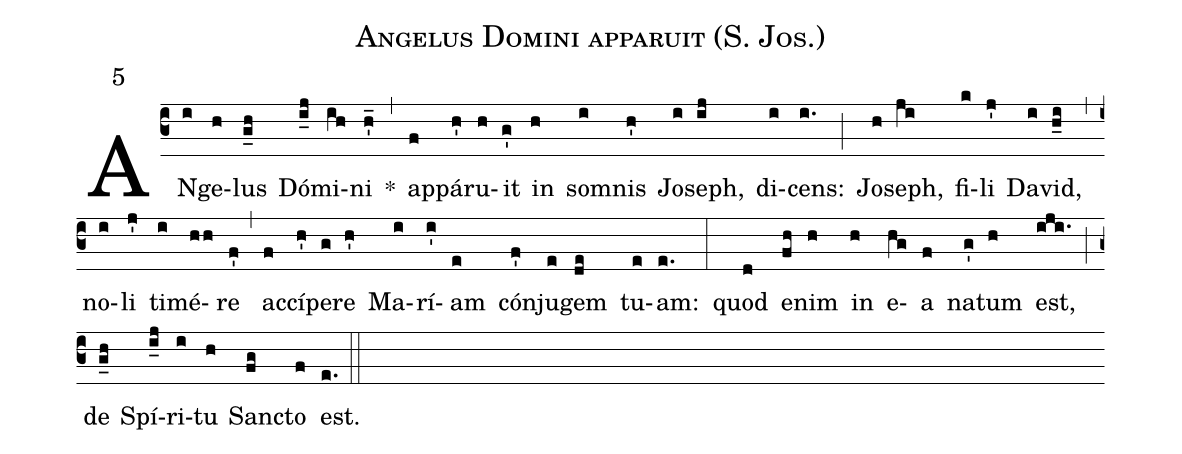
name:Angelus Domini apparuit (S. Jos.);
mode:5;
annotation:5;
office-part:Antiphonae;
%%
(c3) AN(i)ge(h)lus(g_h) Dó(i_j)mi(ih)ni(h'_) *(,) ap(f)pá(h')ru(h)it(g') in(h) so(i)mnis(h') Jo(i)seph,(ij) di(i)cens:(i.) (;) Jo(h)seph,(ji) fi(k)li(j') Da(i)vid,(h_i) (,) no(i)li(j') ti(i)mé(hh)re(f') (,) ac(f)cí(h')pe(g)re(h') Ma(i)rí(i')am(e) cón(f')ju(e)gem(de) tu(e)am:(e.) (:) quod(d) e(fh)nim(h) in(h) e(hg)a(f) na(g')tum(h) est,(iji.) (;) de(g_h) Spí(i_j)ri(i)tu(h) San(fg)cto(f) est.(e.) (::)
